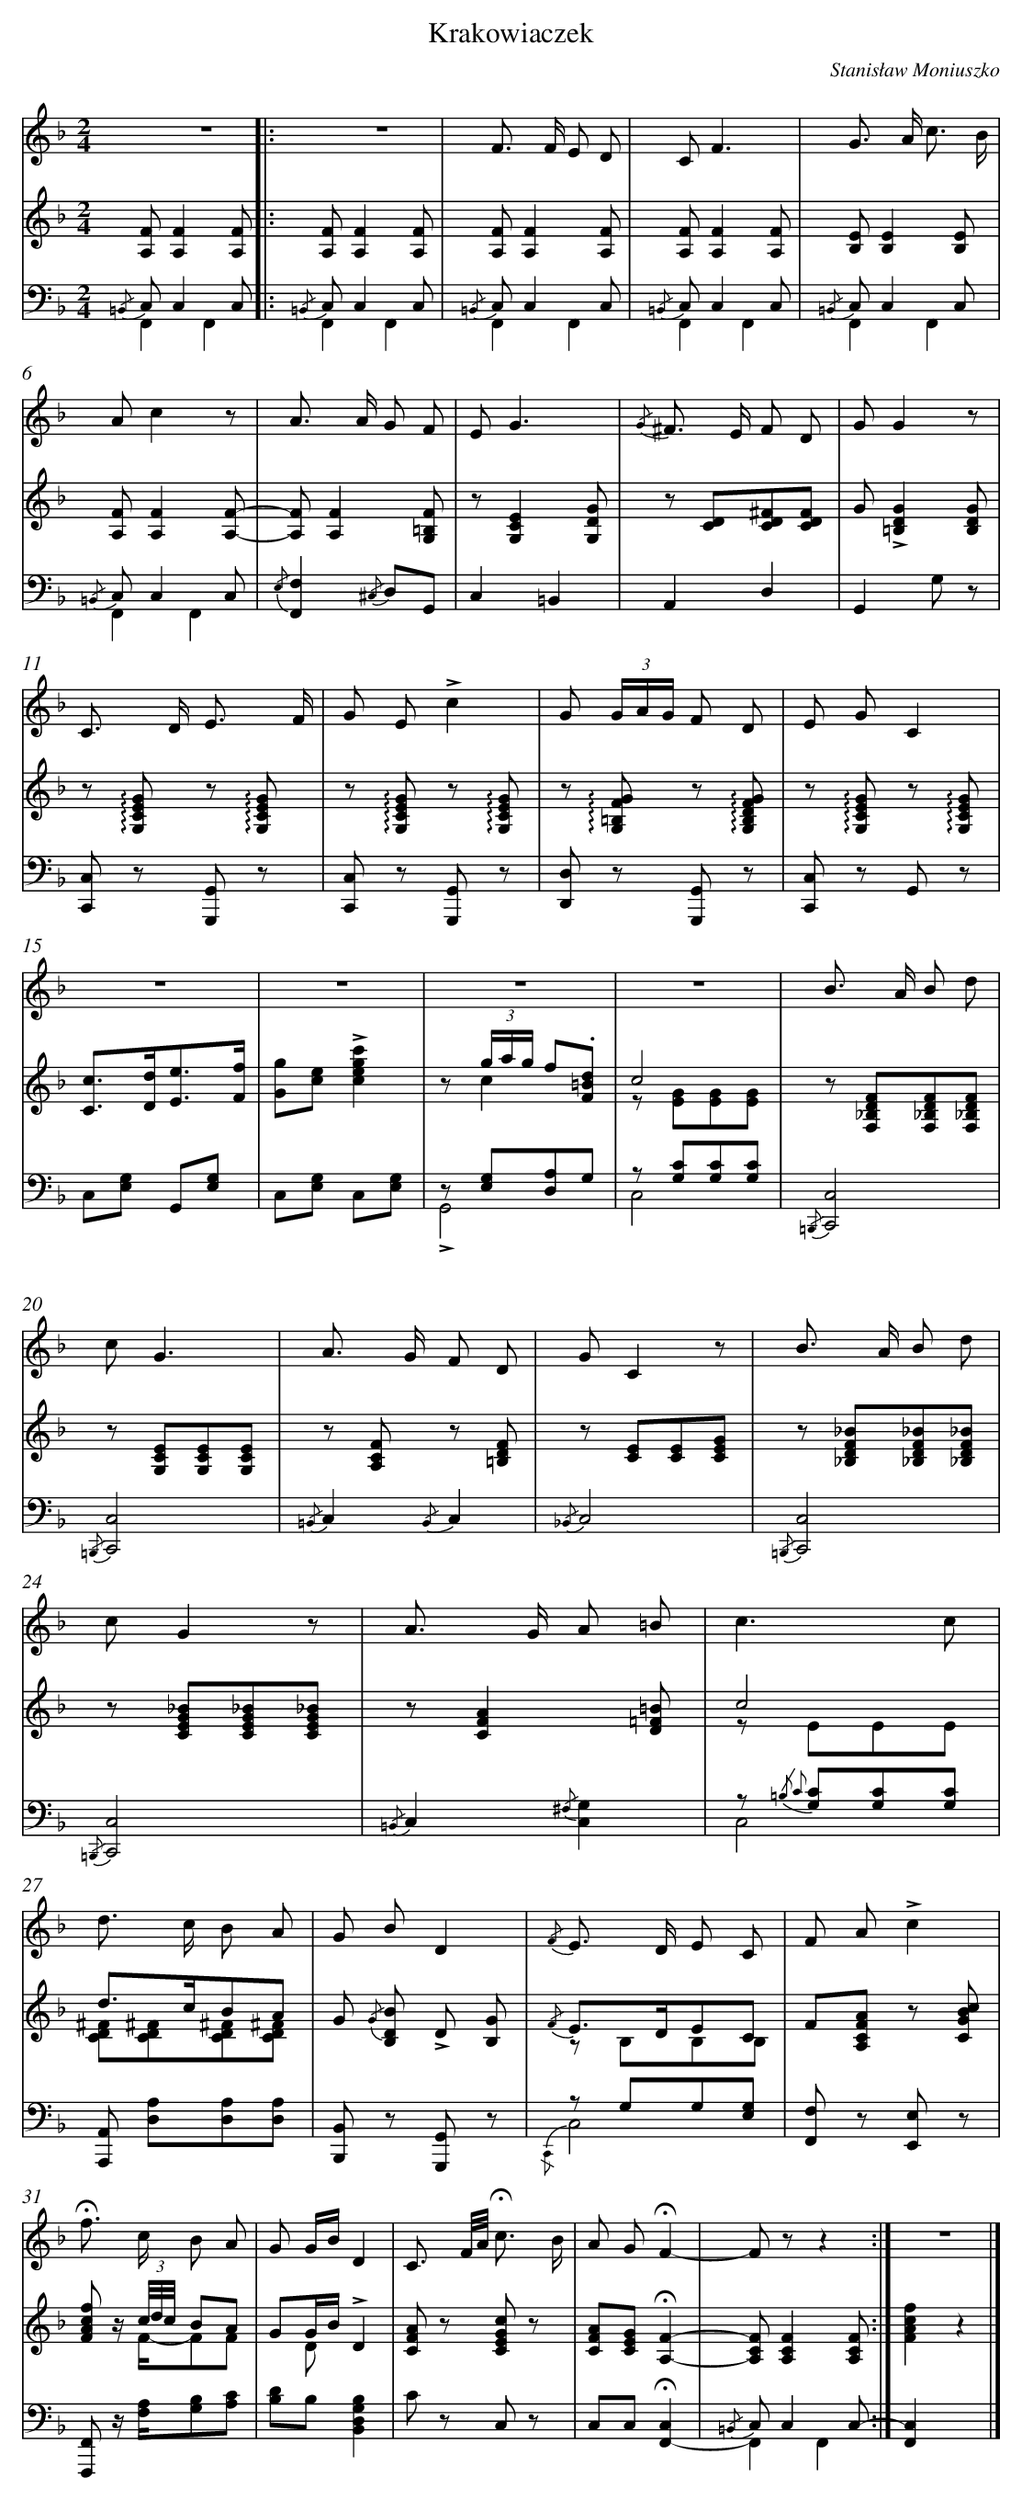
X:1
T: Krakowiaczek
C: Stanisław Moniuszko
L: 1/8
M: 2/4
V: 1 clef=treble
V: 2 clef=treble
V: 3 clef=bass
K: F
[V:1] z4 ]|:
[V:2] [A,F][A,2F2][A,F] ]|:
[V:3] {/=B,,} C,C,2C, & F,,2F,,2 ]|:
[V:1] z4 |
[V:2] [A,F][A,2F2][A,F] |
[V:3] {/=B,,} C,C,2C, & F,,2F,,2 |
[V:1] F> F E D |
[V:2] [A,F][A,2F2][A,F] |
[V:3] {/=B,,} C,C,2C, & F,,2F,,2 |
[V:1] CF3 |
[V:2] [A,F][A,2F2][A,F] |
[V:3] {/=B,,} C,C,2C, & F,,2F,,2 |
[V:1] G> A c3/ B/ |
[V:2] [B,E][B,2E2][B,E] |
[V:3] {/=B,,} C,C,2C, & F,,2F,,2 |
[V:1] Ac2z |
[V:2] [A,F][A,2F2][A,F]- |
[V:3] {/=B,,} C,C,2C, & F,,2F,,2 |
[V:1] A> A G F |
[V:2] [A,F][A,2F2][G,=B,F] |
[V:3] {/E,}[F,,2F,2]{/^C,} D,G,, |
[V:1] EG3 |
[V:2] z[G,2C2E2][G,DG] |
[V:3] C,2=B,,2 |
[V:1] {/G} ^F> E F D |
[V:2] z [CD][CD^F][CDF] |
[V:3] A,,2D,2 |
[V:1] GG2z |
[V:2] G!accent![=B,2D2G2][B,DG] |
[V:3] G,,2G, z |
[V:1] C> D E3/ F/ |
[V:2] z !arpeggio![G,CEG] z !arpeggio![G,CEG] |
[V:3] [C,,C,] z [G,,,G,,] z |
[V:1] G E!accent!c2 |
[V:2] z !arpeggio![G,CEG] z !arpeggio![G,CEG] |
[V:3] [C,,C,] z [G,,,G,,] z |
[V:1] G (3G/A/G/ F D |
[V:2] z !arpeggio![G,=B,FG] z !arpeggio![G,B,DFG] |
[V:3] [D,,D,] z [G,,,G,,] z |
[V:1] E GC2 |
[V:2] z !arpeggio![G,CEG] z !arpeggio![G,CEG] |
[V:3] [C,,C,] z G,, z |
[V:1] z4 |
[V:2] [Cc]>[Dd][E3/e3/][F/f/] |
[V:3] C,[E,G,] G,,[E,G,] |
[V:1] z4 |
[V:2] [Gg][ce]!accent![c2e2g2c'2] |
[V:3] C,[E,G,] C,[E,G,] |
[V:1] z4 |
[V:2] z (3g/a/g/ f.[F=Bd] & zc2x |
[V:3] z [E,G,][D,A,]G, & !accent!G,,4 |
[V:1] z4 |
[V:2] c4 & z [EG][EG][EG] |
[V:3] z [G,C][G,C][G,C] & C,4 |
[V:1] B> A B d |
[V:2] z [F,_B,DF][F,_B,DF][F,_B,DF] |
[V:3] {/=B,,,}[C,,4C,4] |
[V:1] cG3 |
[V:2] z [G,CE][G,CE][G,CE] |
[V:3] {/=B,,,}[C,,4C,4] |
[V:1] A> G F D |
[V:2] z [A,CF] z [=B,DF] |
[V:3] {/=B,,}C,2{/B,,}C,2 |
[V:1] GC2z |
[V:2] z [CE][CE][CEG] |
[V:3] {/_B,,}C,4 |
[V:1] B> A B d |
[V:2] z [_B,DF_B][_B,DF_B][_B,DF_B] |
[V:3] {/=B,,,}[C,,4C,4] |
[V:1] cG2z |
[V:2] z [CEG_B][CEG_B][CEG_B] |
[V:3] {/=B,,,}[C,,4C,4] |
[V:1] A> G A =B |
[V:2] z[C2F2A2][D=F=B] |
[V:3] {/=B,,}C,2{/^F,}[C,2G,2] |
[V:1] c3c |
[V:2] c4 & z EEE |
[V:3] z {/=B,2 C2} [G,C][G,C][G,C] & C,4 |
[V:1] d> c B A |
[V:2] d>cBA & [CD^F][CD^F][CD^F][CD^F] |
[V:3] [A,,,A,,] [D,A,][D,A,][D,A,] |
[V:1] G BD2 |
[V:2] G {/G} [B,DB] !accent!D [B,G] |
[V:3] [B,,,B,,] z [G,,,G,,] z |
[V:1] {/F} E> D E C |
[V:2] {/F} E>DEC & z B,B,B, |
[V:3] z G,G,[E,G,] & {/C,,}C,4 |
[V:1] F A!accent!c2 |
[V:2] F[A,CFA] z [CGBc] |
[V:3] [F,,F,] z [E,,E,] z |
[V:1] !fermata!f> c B A |
[V:2] [FAcf] z/ (3c//d//c// BA & x x/ F/-FF |
[V:3] [F,,,F,,] z/ [F,/A,/][G,B,][A,C] |
[V:1] G G/B/D2 |
[V:2] GG/B/!accent!D2 & x Dx2 |
[V:3] [B,D]B,[B,,2D,2G,2B,2] |
[V:1] C3/ F//A// !fermata!c3/ B/ |
[V:2] [CFA] z [CEGc] z |
[V:3] C z C, z |
[V:1] A G!fermata!F2- |
[V:2] [CFA][CEG]!fermata![A,2F2]- |
[V:3] C,C,!fermata![F,,2-C,2] |
[V:1] F zz2 :|]
[V:2] [A,CF][A,2C2F2][A,CF] :|]
[V:3] {/=B,,} C,C,2C,- & F,,2F,,2 :|]
[V:1] z4 |]
[V:2] [F2A2c2f2]z2 |]
[V:3] [F,,2C,2]x2 |]
